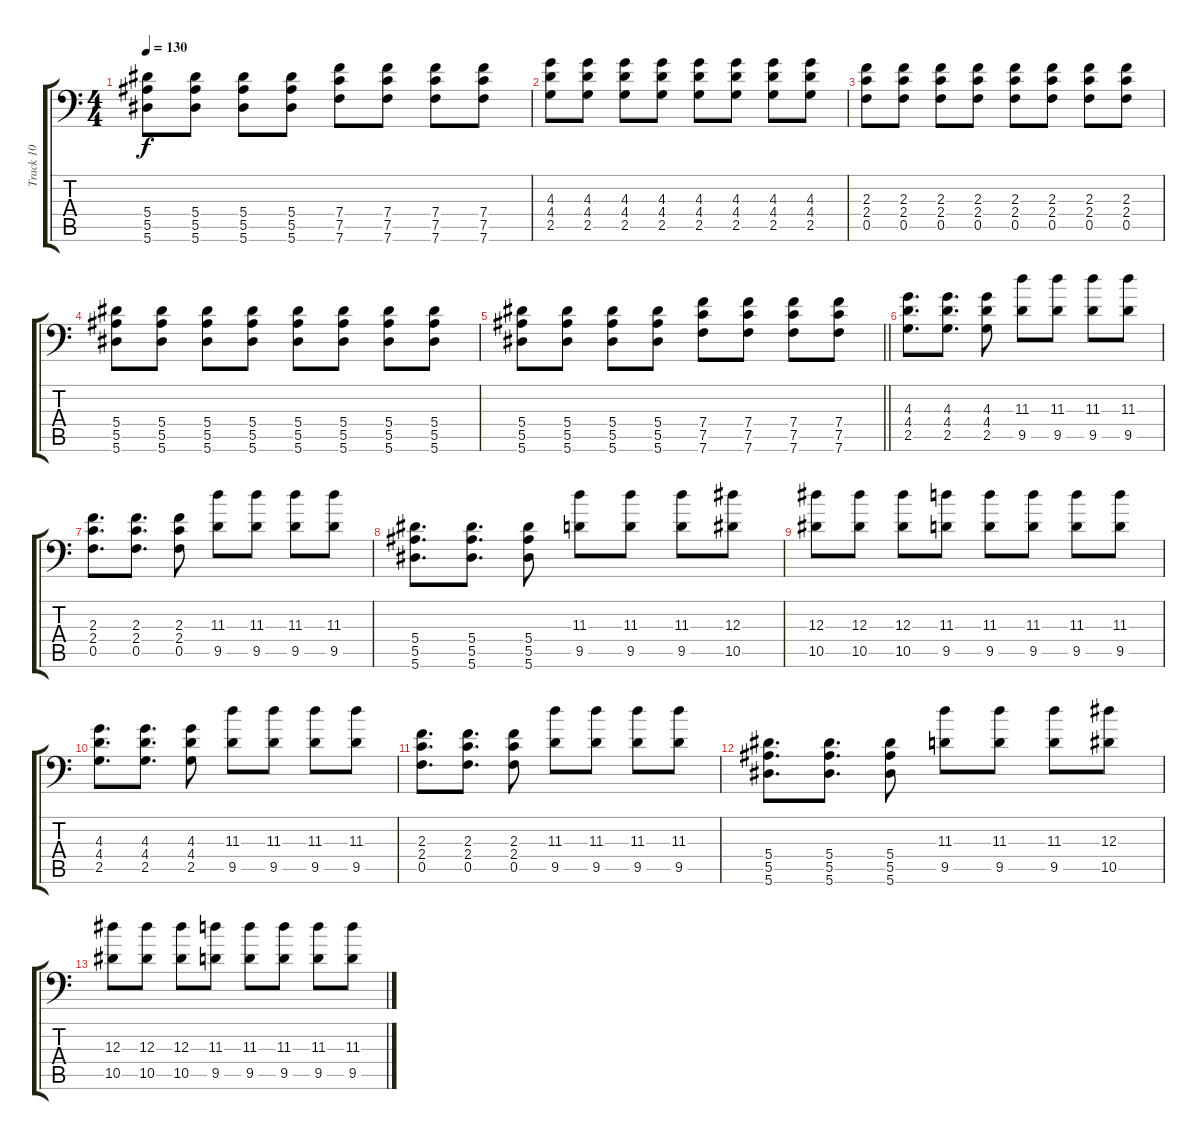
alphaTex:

\track ("Track 10" "Track 10") {instrument distortionguitar}
\staff {score tabs}
\tuning (C4 G3 Eb3 Bb2 F2 Bb1) {hide}
\ts (4 4)
\tempo 130
\clef f4
\ks c
(5.4 5.5 5.6).8{dy f} (5.4 5.5 5.6).8 (5.4 5.5 5.6).8 (5.4 5.5 5.6).8 (7.4 7.5 7.6).8 (7.4 7.5 7.6).8 (7.4 7.5 7.6).8 (7.4 7.5 7.6).8 |
(4.3 4.4 2.5).8 (4.3 4.4 2.5).8 (4.3 4.4 2.5).8 (4.3 4.4 2.5).8 (4.3 4.4 2.5).8 (4.3 4.4 2.5).8 (4.3 4.4 2.5).8 (4.3 4.4 2.5).8 |
(2.3 2.4 0.5).8 (2.3 2.4 0.5).8 (2.3 2.4 0.5).8 (2.3 2.4 0.5).8 (2.3 2.4 0.5).8 (2.3 2.4 0.5).8 (2.3 2.4 0.5).8 (2.3 2.4 0.5).8 |
(5.4 5.5 5.6).8 (5.4 5.5 5.6).8 (5.4 5.5 5.6).8 (5.4 5.5 5.6).8 (5.4 5.5 5.6).8 (5.4 5.5 5.6).8 (5.4 5.5 5.6).8 (5.4 5.5 5.6).8 |
\barLineRight lightlight
(5.4 5.5 5.6).8 (5.4 5.5 5.6).8 (5.4 5.5 5.6).8 (5.4 5.5 5.6).8 (7.4 7.5 7.6).8 (7.4 7.5 7.6).8 (7.4 7.5 7.6).8 (7.4 7.5 7.6).8 |
\section ("" "")
(4.3 4.4 2.5).8{d} (4.3 4.4 2.5).8{d} (4.3 4.4 2.5).8 (11.3 9.5).8 (11.3 9.5).8 (11.3 9.5).8 (11.3 9.5).8 |
(2.3 2.4 0.5).8{d} (2.3 2.4 0.5).8{d} (2.3 2.4 0.5).8 (11.3 9.5).8 (11.3 9.5).8 (11.3 9.5).8 (11.3 9.5).8 |
(5.4 5.5 5.6).8{d} (5.4 5.5 5.6).8{d} (5.4 5.5 5.6).8 (11.3 9.5).8 (11.3 9.5).8 (11.3 9.5).8 (12.3 10.5).8 |
(12.3 10.5).8 (12.3 10.5).8 (12.3 10.5).8 (11.3 9.5).8 (11.3 9.5).8 (11.3 9.5).8 (11.3 9.5).8 (11.3 9.5).8 |
(4.3 4.4 2.5).8{d} (4.3 4.4 2.5).8{d} (4.3 4.4 2.5).8 (11.3 9.5).8 (11.3 9.5).8 (11.3 9.5).8 (11.3 9.5).8 |
(2.3 2.4 0.5).8{d} (2.3 2.4 0.5).8{d} (2.3 2.4 0.5).8 (11.3 9.5).8 (11.3 9.5).8 (11.3 9.5).8 (11.3 9.5).8 |
(5.4 5.5 5.6).8{d} (5.4 5.5 5.6).8{d} (5.4 5.5 5.6).8 (11.3 9.5).8 (11.3 9.5).8 (11.3 9.5).8 (12.3 10.5).8 |
(12.3 10.5).8 (12.3 10.5).8 (12.3 10.5).8 (11.3 9.5).8 (11.3 9.5).8 (11.3 9.5).8 (11.3 9.5).8 (11.3 9.5).8
